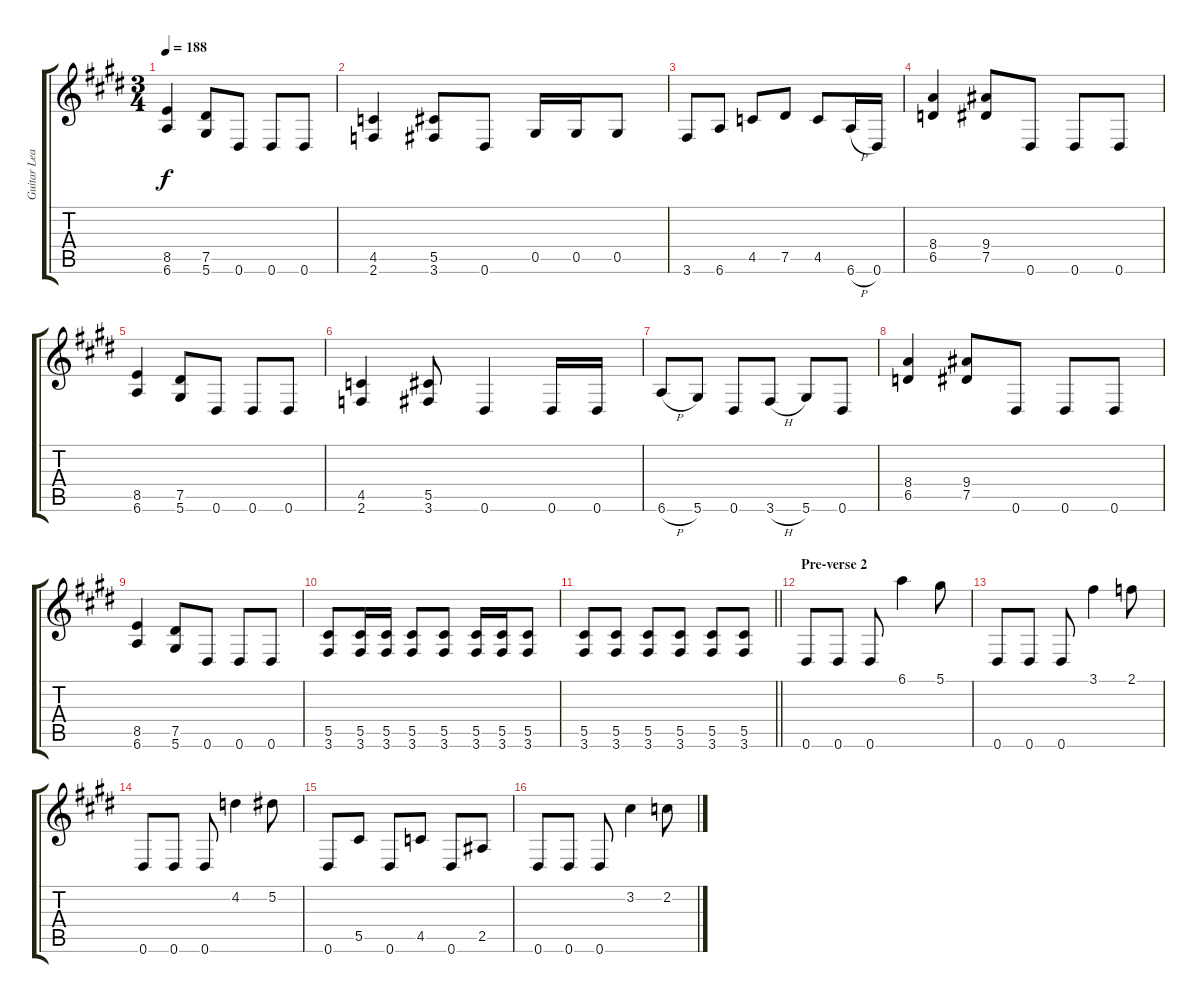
\track ("Guitar Lead" "Guitar Lea") {instrument distortionguitar}
\staff {score tabs}
\tuning (Eb4 Bb3 Gb3 Db3 Ab2 Eb2) {hide}
\ts (3 4)
\tempo 188
\clef g2
\ks e
(8.5 6.6).4{dy f} (7.5 5.6).8 0.6.8 0.6.8 0.6.8 |
(4.5 2.6).4 (5.5 3.6).8 0.6.8 0.5.16 0.5.16 0.5.8 |
3.6.8 6.6.8 4.5.8 7.5.8 4.5.8 6.6{h}.16 0.6.16 |
(8.4 6.5).4 (9.4 7.5).8 0.6.8 0.6.8 0.6.8 |
(8.5 6.6).4 (7.5 5.6).8 0.6.8 0.6.8 0.6.8 |
(4.5 2.6).4 (5.5 3.6).8 0.6.4 0.6.16 0.6.16 |
6.6{h}.8 5.6.8 0.6.8 3.6{h}.8 5.6.8 0.6.8 |
(8.4 6.5).4 (9.4 7.5).8 0.6.8 0.6.8 0.6.8 |
(8.5 6.6).4 (7.5 5.6).8 0.6.8 0.6.8 0.6.8 |
(5.5 3.6).8 (5.5 3.6).16 (5.5 3.6).16 (5.5 3.6).8 (5.5 3.6).8 (5.5 3.6).16 (5.5 3.6).16 (5.5 3.6).8 |
\barLineRight lightlight
(5.5 3.6).8 (5.5 3.6).8 (5.5 3.6).8 (5.5 3.6).8 (5.5 3.6).8 (5.5 3.6).8 |
\section ("" "Pre-verse 2")
0.6.8 0.6.8 0.6.8 6.1.4 5.1.8 |
0.6.8 0.6.8 0.6.8 3.1.4 2.1.8 |
0.6.8 0.6.8 0.6.8 4.2.4 5.2.8 |
0.6.8 5.5.8 0.6.8 4.5.8 0.6.8 2.5.8 |
0.6.8 0.6.8 0.6.8 3.2.4 2.2.8
